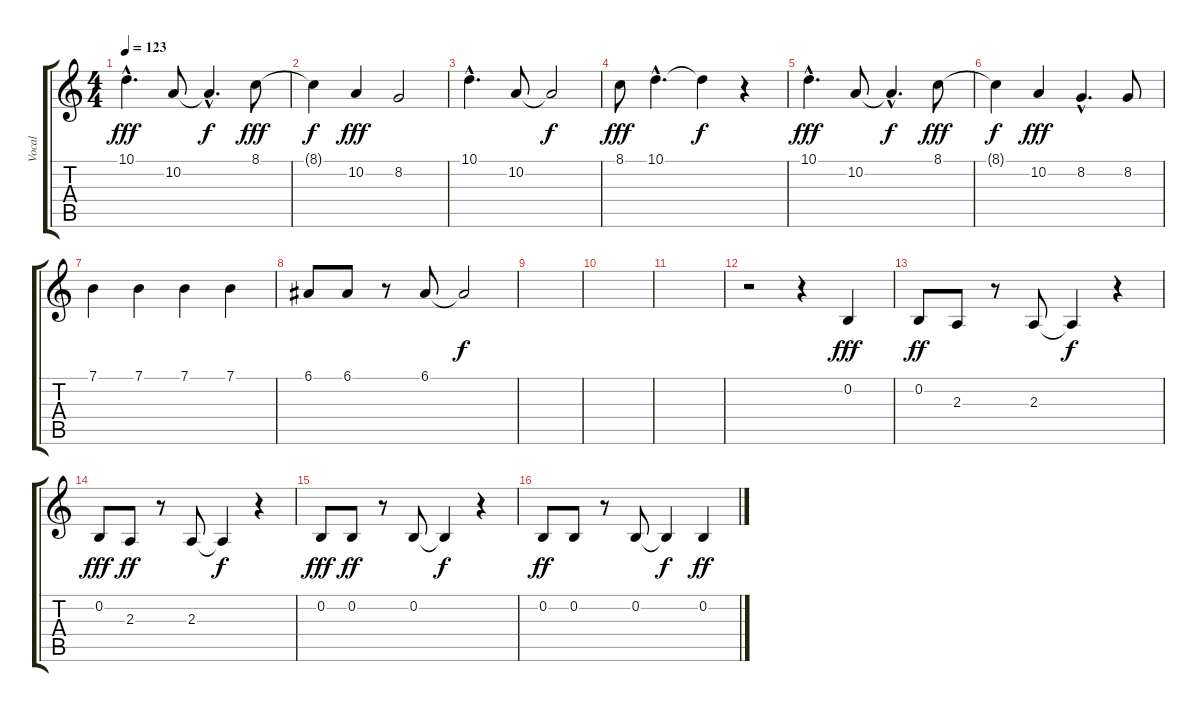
\track ("Vocal" "Vocal") {instrument harmonica}
\staff {score tabs}
\tuning (E4 B3 G3 D3 A2 E2) {hide}
\ts (4 4)
\tempo 123
\clef g2
\ks c
10.1{hac}.4{d dy fff} 10.2.8 10.2{hac t}.4{d dy f} 8.1.8{dy fff} |
8.1{t}.4{dy f} 10.2.4{dy fff} 8.2.2 |
10.1{hac}.4{d} 10.2.8 10.2{t}.2{dy f} |
8.1.8{dy fff} 10.1{hac}.4{d} 10.1{t}.4{dy f} r.4 |
10.1{hac}.4{d dy fff} 10.2.8 10.2{hac t}.4{d dy f} 8.1.8{dy fff} |
8.1{t}.4{dy f} 10.2.4{dy fff} 8.2{hac}.4{d} 8.2.8 |
7.1.4 7.1.4 7.1.4 7.1.4 |
6.1.8 6.1.8 r.8 6.1.8 6.1{t}.2{dy f} |
|
|
|
r.2 r.4 0.2.4{dy fff} |
0.2.8{dy ff} 2.3.8 r.8 2.3.8 2.3{t}.4{dy f} r.4 |
0.2.8{dy fff} 2.3.8{dy ff} r.8 2.3.8 2.3{t}.4{dy f} r.4 |
0.2.8{dy fff} 0.2.8{dy ff} r.8 0.2.8 0.2{t}.4{dy f} r.4 |
0.2.8{dy ff} 0.2.8 r.8 0.2.8 0.2{t}.4{dy f} 0.2.4{dy ff}
